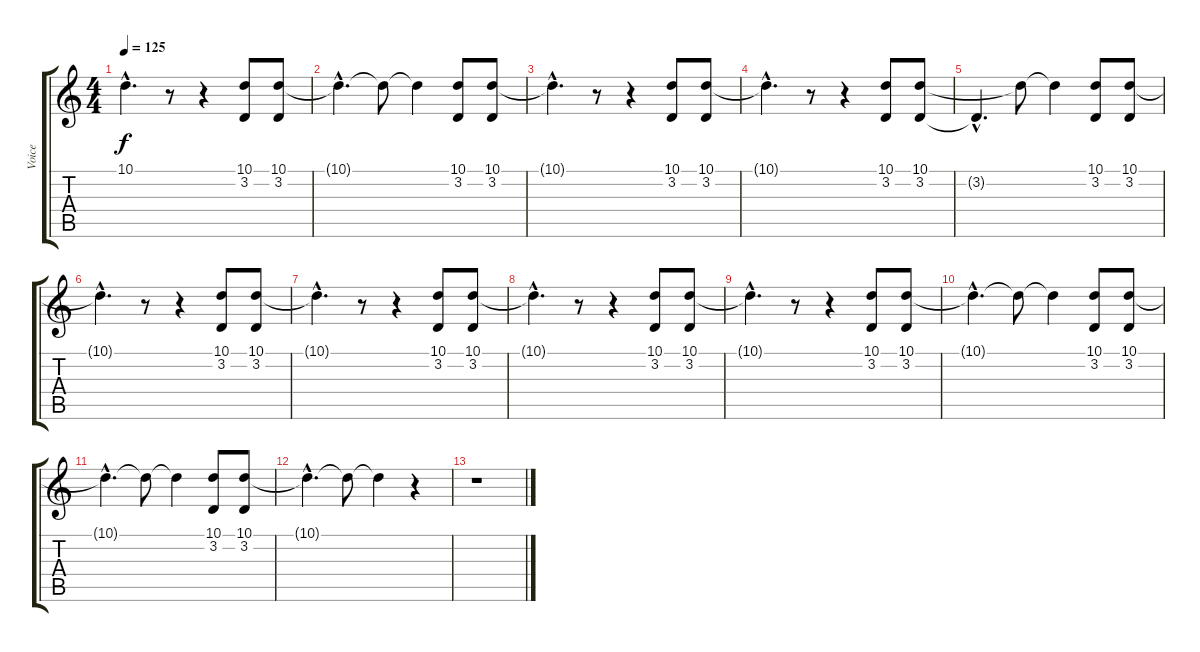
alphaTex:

\track ("Voice" "Voice") {instrument oboe}
\staff {score tabs}
\tuning (E4 B3 G3 D3 A2 E2) {hide}
\ts (4 4)
\tempo 125
\clef g2
\ks c
10.1{hac t}.4{d dy f} r.8 r.4 (10.1 3.2).8 (10.1 3.2).8 |
10.1{hac t}.4{d} 10.1{t}.8 10.1{t}.4 (10.1 3.2).8 (10.1 3.2).8 |
10.1{hac t}.4{d} r.8 r.4 (10.1 3.2).8 (10.1 3.2).8 |
10.1{hac t}.4{d} r.8 r.4 (10.1 3.2).8 (10.1 3.2).8 |
3.2{hac t}.4{d} 10.1{t}.8 10.1{t}.4 (10.1 3.2).8 (10.1 3.2).8 |
10.1{hac t}.4{d} r.8 r.4 (10.1 3.2).8 (10.1 3.2).8 |
10.1{hac t}.4{d} r.8 r.4 (10.1 3.2).8 (10.1 3.2).8 |
10.1{hac t}.4{d} r.8 r.4 (10.1 3.2).8 (10.1 3.2).8 |
10.1{hac t}.4{d} r.8 r.4 (10.1 3.2).8 (10.1 3.2).8 |
10.1{hac t}.4{d} 10.1{t}.8 10.1{t}.4 (10.1 3.2).8 (10.1 3.2).8 |
10.1{hac t}.4{d} 10.1{t}.8 10.1{t}.4 (10.1 3.2).8 (10.1 3.2).8 |
10.1{hac t}.4{d} 10.1{t}.8 10.1{t}.4 r.4 |
r.1
